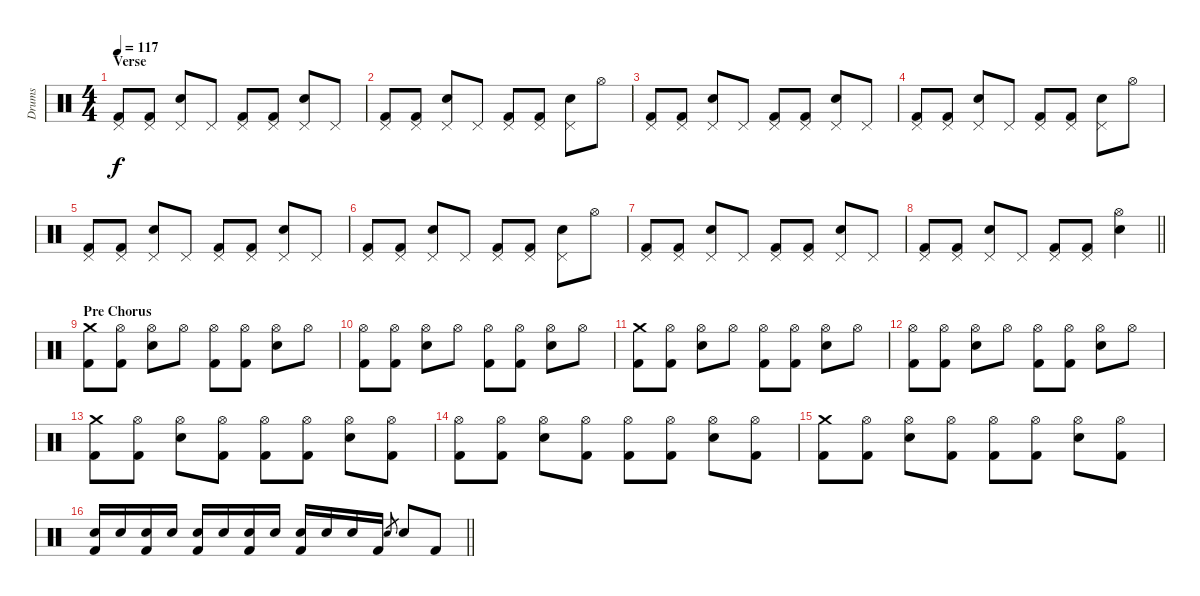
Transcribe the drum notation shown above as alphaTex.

\track ("Drums" "Drums") {instrument percussion}
\staff {score}
\articulation defaults
\ts (4 4)
\section ("" "Verse")
\tempo 117
\clef neutral
\ks c
("Pedal Hi-Hat (hit)" "Kick (hit) 2").8{dy f} ("Pedal Hi-Hat (hit)" "Kick (hit) 2").8 ("Pedal Hi-Hat (hit)" "Electric Snare (hit)").8 "Pedal Hi-Hat (hit)".8 ("Pedal Hi-Hat (hit)" "Kick (hit) 2").8 ("Pedal Hi-Hat (hit)" "Kick (hit) 2").8 ("Pedal Hi-Hat (hit)" "Electric Snare (hit)").8 "Pedal Hi-Hat (hit)".8 |
("Pedal Hi-Hat (hit)" "Kick (hit) 2").8 ("Pedal Hi-Hat (hit)" "Kick (hit) 2").8 ("Pedal Hi-Hat (hit)" "Electric Snare (hit)").8 "Pedal Hi-Hat (hit)".8 ("Pedal Hi-Hat (hit)" "Kick (hit) 2").8 ("Pedal Hi-Hat (hit)" "Kick (hit) 2").8 ("Pedal Hi-Hat (hit)" "Electric Snare (hit)").8 "Hi-Hat (open)".8 |
("Pedal Hi-Hat (hit)" "Kick (hit) 2").8 ("Pedal Hi-Hat (hit)" "Kick (hit) 2").8 ("Pedal Hi-Hat (hit)" "Electric Snare (hit)").8 "Pedal Hi-Hat (hit)".8 ("Pedal Hi-Hat (hit)" "Kick (hit) 2").8 ("Pedal Hi-Hat (hit)" "Kick (hit) 2").8 ("Pedal Hi-Hat (hit)" "Electric Snare (hit)").8 "Pedal Hi-Hat (hit)".8 |
("Pedal Hi-Hat (hit)" "Kick (hit) 2").8 ("Pedal Hi-Hat (hit)" "Kick (hit) 2").8 ("Pedal Hi-Hat (hit)" "Electric Snare (hit)").8 "Pedal Hi-Hat (hit)".8 ("Pedal Hi-Hat (hit)" "Kick (hit) 2").8 ("Pedal Hi-Hat (hit)" "Kick (hit) 2").8 ("Pedal Hi-Hat (hit)" "Electric Snare (hit)").8 "Hi-Hat (open)".8 |
("Pedal Hi-Hat (hit)" "Kick (hit) 2").8 ("Pedal Hi-Hat (hit)" "Kick (hit) 2").8 ("Pedal Hi-Hat (hit)" "Electric Snare (hit)").8 "Pedal Hi-Hat (hit)".8 ("Pedal Hi-Hat (hit)" "Kick (hit) 2").8 ("Pedal Hi-Hat (hit)" "Kick (hit) 2").8 ("Pedal Hi-Hat (hit)" "Electric Snare (hit)").8 "Pedal Hi-Hat (hit)".8 |
("Pedal Hi-Hat (hit)" "Kick (hit) 2").8 ("Pedal Hi-Hat (hit)" "Kick (hit) 2").8 ("Pedal Hi-Hat (hit)" "Electric Snare (hit)").8 "Pedal Hi-Hat (hit)".8 ("Pedal Hi-Hat (hit)" "Kick (hit) 2").8 ("Pedal Hi-Hat (hit)" "Kick (hit) 2").8 ("Pedal Hi-Hat (hit)" "Electric Snare (hit)").8 "Hi-Hat (open)".8 |
("Pedal Hi-Hat (hit)" "Kick (hit) 2").8 ("Pedal Hi-Hat (hit)" "Kick (hit) 2").8 ("Pedal Hi-Hat (hit)" "Electric Snare (hit)").8 "Pedal Hi-Hat (hit)".8 ("Pedal Hi-Hat (hit)" "Kick (hit) 2").8 ("Pedal Hi-Hat (hit)" "Kick (hit) 2").8 ("Pedal Hi-Hat (hit)" "Electric Snare (hit)").8 "Pedal Hi-Hat (hit)".8 |
\barLineRight lightlight
("Pedal Hi-Hat (hit)" "Kick (hit) 2").8 ("Pedal Hi-Hat (hit)" "Kick (hit) 2").8 ("Pedal Hi-Hat (hit)" "Electric Snare (hit)").8 "Pedal Hi-Hat (hit)".8 ("Pedal Hi-Hat (hit)" "Kick (hit) 2").8 ("Pedal Hi-Hat (hit)" "Kick (hit) 2").8 ("Hi-Hat (open)" "Electric Snare (hit)").4 |
\section ("" "Pre Chorus")
("Crash medium (hit)" "Kick (hit) 2").8 ("Hi-Hat (open)" "Kick (hit) 2").8 ("Hi-Hat (open)" "Electric Snare (hit)").8 "Hi-Hat (open)".8 ("Hi-Hat (open)" "Kick (hit) 2").8 ("Hi-Hat (open)" "Kick (hit) 2").8 ("Hi-Hat (open)" "Electric Snare (hit)").8 "Hi-Hat (open)".8 |
("Hi-Hat (open)" "Kick (hit) 2").8 ("Hi-Hat (open)" "Kick (hit) 2").8 ("Hi-Hat (open)" "Electric Snare (hit)").8 "Hi-Hat (open)".8 ("Hi-Hat (open)" "Kick (hit) 2").8 ("Hi-Hat (open)" "Kick (hit) 2").8 ("Hi-Hat (open)" "Electric Snare (hit)").8 "Hi-Hat (open)".8 |
("Crash medium (hit)" "Kick (hit) 2").8 ("Hi-Hat (open)" "Kick (hit) 2").8 ("Hi-Hat (open)" "Electric Snare (hit)").8 "Hi-Hat (open)".8 ("Hi-Hat (open)" "Kick (hit) 2").8 ("Hi-Hat (open)" "Kick (hit) 2").8 ("Hi-Hat (open)" "Electric Snare (hit)").8 "Hi-Hat (open)".8 |
("Hi-Hat (open)" "Kick (hit) 2").8 ("Hi-Hat (open)" "Kick (hit) 2").8 ("Hi-Hat (open)" "Electric Snare (hit)").8 "Hi-Hat (open)".8 ("Hi-Hat (open)" "Kick (hit) 2").8 ("Hi-Hat (open)" "Kick (hit) 2").8 ("Hi-Hat (open)" "Electric Snare (hit)").8 "Hi-Hat (open)".8 |
("Crash medium (hit)" "Kick (hit) 2").8 ("Hi-Hat (open)" "Kick (hit) 2").8 ("Hi-Hat (open)" "Electric Snare (hit)").8 ("Hi-Hat (open)" "Kick (hit) 2").8 ("Hi-Hat (open)" "Kick (hit) 2").8 ("Hi-Hat (open)" "Kick (hit) 2").8 ("Hi-Hat (open)" "Electric Snare (hit)").8 ("Hi-Hat (open)" "Kick (hit) 2").8 |
("Hi-Hat (open)" "Kick (hit) 2").8 ("Hi-Hat (open)" "Kick (hit) 2").8 ("Hi-Hat (open)" "Electric Snare (hit)").8 ("Hi-Hat (open)" "Kick (hit) 2").8 ("Hi-Hat (open)" "Kick (hit) 2").8 ("Hi-Hat (open)" "Kick (hit) 2").8 ("Hi-Hat (open)" "Electric Snare (hit)").8 ("Hi-Hat (open)" "Kick (hit) 2").8 |
("Crash medium (hit)" "Kick (hit) 2").8 ("Hi-Hat (open)" "Kick (hit) 2").8 ("Hi-Hat (open)" "Electric Snare (hit)").8 ("Hi-Hat (open)" "Kick (hit) 2").8 ("Hi-Hat (open)" "Kick (hit) 2").8 ("Hi-Hat (open)" "Kick (hit) 2").8 ("Hi-Hat (open)" "Electric Snare (hit)").8 ("Hi-Hat (open)" "Kick (hit) 2").8 |
\barLineRight lightlight
("Electric Snare (hit)" "Kick (hit) 2").16 "Electric Snare (hit)".16 ("Electric Snare (hit)" "Kick (hit) 2").16 "Electric Snare (hit)".16 ("Electric Snare (hit)" "Kick (hit) 2").16 "Electric Snare (hit)".16 ("Electric Snare (hit)" "Kick (hit) 2").16 "Electric Snare (hit)".16 ("Electric Snare (hit)" "Kick (hit) 2").16 "Electric Snare (hit)".16 "Electric Snare (hit)".16 "Kick (hit) 2".16 "Electric Snare (hit)".8{gr} "Electric Snare (hit)".8 "Kick (hit) 2".8
